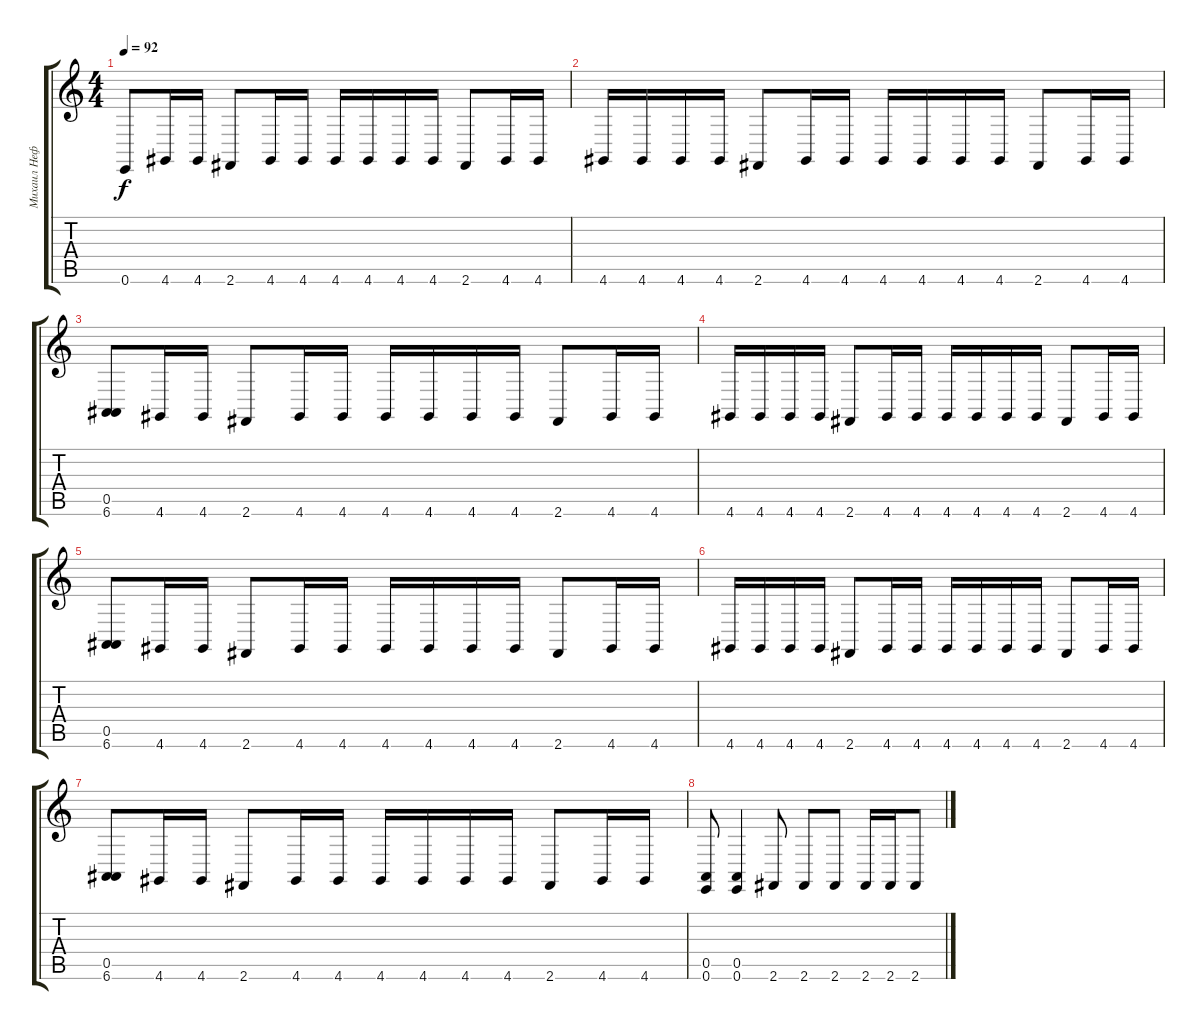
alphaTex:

\track ("Михаил Нефедов" "Михаил Неф") {instrument rockorgan}
\staff {score tabs}
\tuning (E4 B3 G3 D3 A2 E2) {hide}
\ts (4 4)
\tempo 92
\clef g2
\ks c
0.6.8{dy f} 4.6.16 4.6.16 2.6.8 4.6.16 4.6.16 4.6.16 4.6.16 4.6.16 4.6.16 2.6.8 4.6.16 4.6.16 |
4.6.16 4.6.16 4.6.16 4.6.16 2.6.8 4.6.16 4.6.16 4.6.16 4.6.16 4.6.16 4.6.16 2.6.8 4.6.16 4.6.16 |
(0.5 6.6).8 4.6.16 4.6.16 2.6.8 4.6.16 4.6.16 4.6.16 4.6.16 4.6.16 4.6.16 2.6.8 4.6.16 4.6.16 |
4.6.16 4.6.16 4.6.16 4.6.16 2.6.8 4.6.16 4.6.16 4.6.16 4.6.16 4.6.16 4.6.16 2.6.8 4.6.16 4.6.16 |
(0.5 6.6).8 4.6.16 4.6.16 2.6.8 4.6.16 4.6.16 4.6.16 4.6.16 4.6.16 4.6.16 2.6.8 4.6.16 4.6.16 |
4.6.16 4.6.16 4.6.16 4.6.16 2.6.8 4.6.16 4.6.16 4.6.16 4.6.16 4.6.16 4.6.16 2.6.8 4.6.16 4.6.16 |
(0.5 6.6).8 4.6.16 4.6.16 2.6.8 4.6.16 4.6.16 4.6.16 4.6.16 4.6.16 4.6.16 2.6.8 4.6.16 4.6.16 |
(0.5 0.6).8 (0.5 0.6).4 2.6.8 2.6.8 2.6.8 2.6.16 2.6.16 2.6.8
